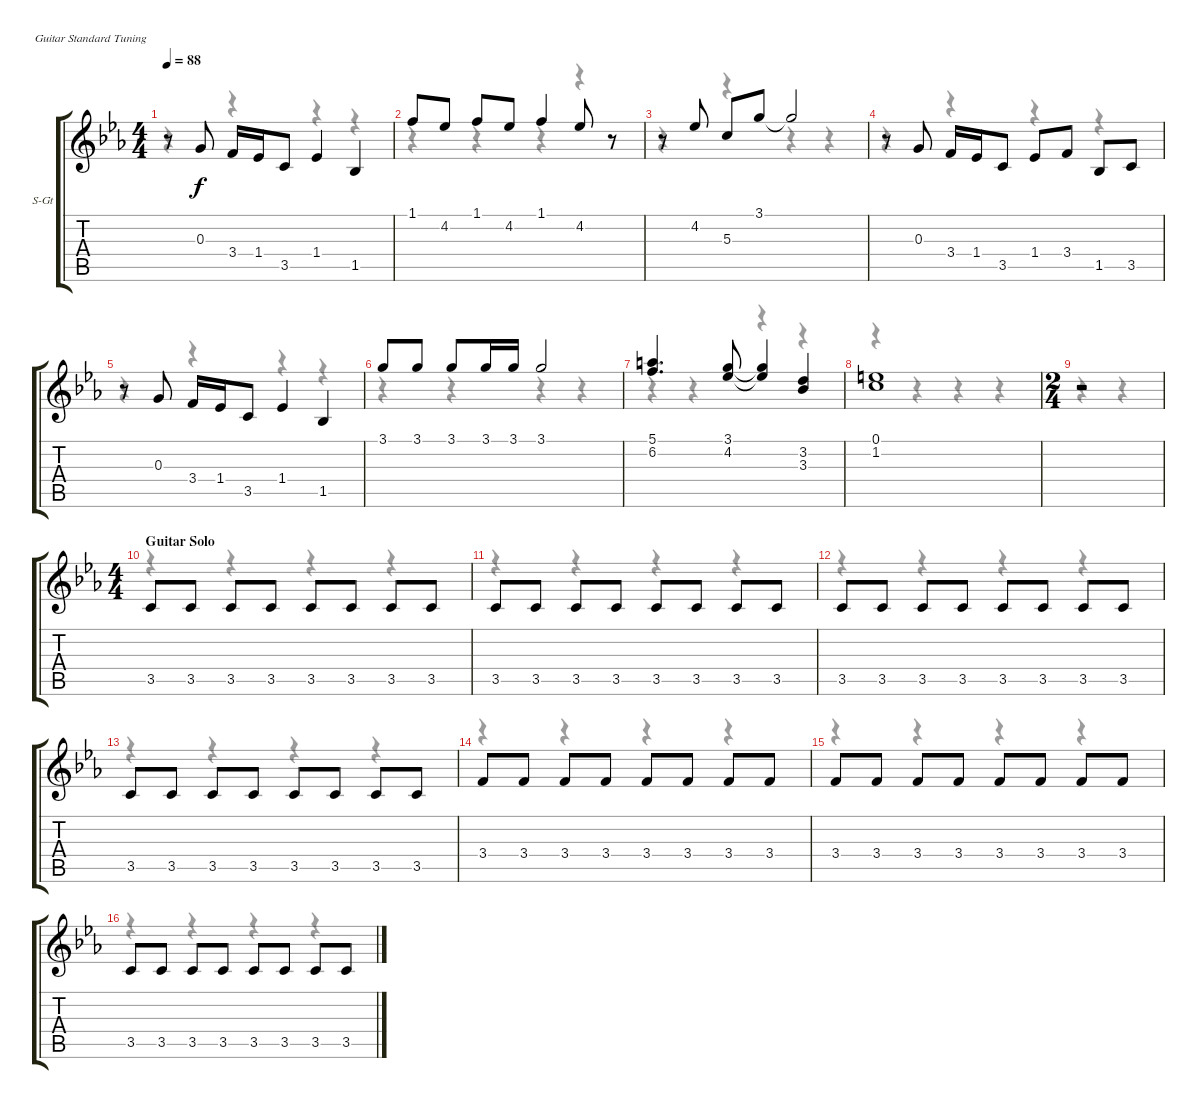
\bracketExtendMode groupsimilarinstruments
\firstSystemTrackNameOrientation horizontal
\otherSystemsTrackNameOrientation horizontal
\track ("Jon Lord - Organ" "S-Gt") {instrument drawbarorgan}
\staff {score tabs}
\tuning (E4 B3 G3 D3 A2 E2)
\displaytranspose 12
\voice
\ts (4 4)
\tempo 88
\clef g2
\ks cminor
r.8{dy f} 0.3.8 3.4.16 1.4.16 3.5.8 1.4.4 1.5.4 |
1.1.8 4.2.8 1.1.8 4.2.8 1.1.4 4.2.8 r.8 |
r.8 4.2.8 5.3.8 3.1.8 3.1{t}.2 |
r.8 0.3.8 3.4.16 1.4.16 3.5.8 1.4.8 3.4.8 1.5.8 3.5.8 |
r.8 0.3.8 3.4.16 1.4.16 3.5.8 1.4.4 1.5.4 |
3.1.8 3.1.8 3.1.8 3.1.16 3.1.16 3.1.2 |
(5.1 6.2).4{d} (3.1 4.2).8 (3.1{t} 4.2{t}).4 (3.2 3.3).4 |
(0.1 1.2).1 |
\ts (2 4)
\beaming (8 1 1 1 1)
r.2 |
\ts (4 4)
\beaming (8 2 2 2 2)
\section ("" "Guitar Solo")
3.5.8 3.5.8 3.5.8 3.5.8 3.5.8 3.5.8 3.5.8 3.5.8 |
3.5.8 3.5.8 3.5.8 3.5.8 3.5.8 3.5.8 3.5.8 3.5.8 |
3.5.8 3.5.8 3.5.8 3.5.8 3.5.8 3.5.8 3.5.8 3.5.8 |
3.5.8 3.5.8 3.5.8 3.5.8 3.5.8 3.5.8 3.5.8 3.5.8 |
3.4.8 3.4.8 3.4.8 3.4.8 3.4.8 3.4.8 3.4.8 3.4.8 |
3.4.8 3.4.8 3.4.8 3.4.8 3.4.8 3.4.8 3.4.8 3.4.8 |
3.5.8 3.5.8 3.5.8 3.5.8 3.5.8 3.5.8 3.5.8 3.5.8
\voice
\clef g2
\ottava regular
\simile none
\ks cminor
r.4{dy mf} r.4 r.4 r.4 |
r.4 r.4 r.4 r.4 |
r.4 r.4 r.4 r.4 |
r.4 r.4 r.4 r.4 |
r.4 r.4 r.4 r.4 |
r.4 r.4 r.4 r.4 |
r.4 r.4 r.4 r.4 |
r.4 r.4 r.4 r.4 |
r.4 r.4 |
r.4 r.4 r.4 r.4 |
r.4 r.4 r.4 r.4 |
r.4 r.4 r.4 r.4 |
r.4 r.4 r.4 r.4 |
r.4 r.4 r.4 r.4 |
r.4 r.4 r.4 r.4 |
r.4 r.4 r.4 r.4
